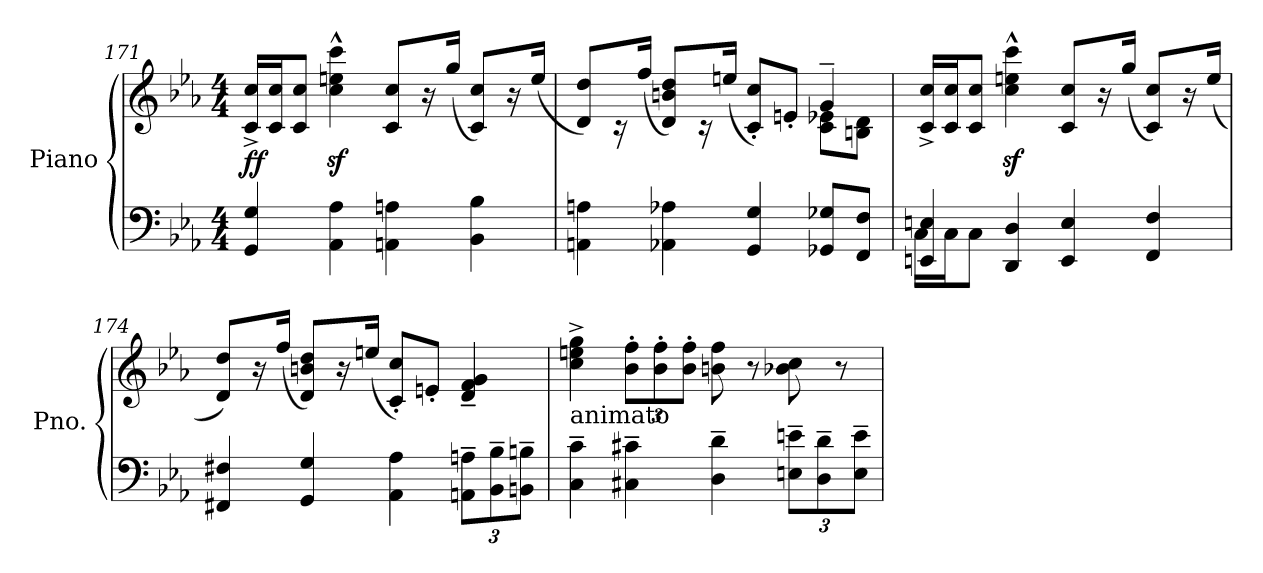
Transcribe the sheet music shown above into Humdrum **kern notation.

**kern	**kern	**dynam
*part1	*part1	*part1
*staff2	*staff1	*staff1/2
*I"Piano	*	*
*I'Pno.	*	*
!!LO:LB:g=z
*clefF4	*clefG2	*
*k[b-e-a-]	*k[b-e-a-]	*
*M4/4	*M4/4	*
=171	=171	=171
!	!	!LO:DY:b
4GG/ 4G/	16c/^ 16cc/^LL	ff
.	16c/ 16cc/J	.
.	8c/ 8cc/J	.
4AA-\ 4A-\	4cc\z<^^ 4een\z<^^ 4ccc\z<^^	.
4AAn\ 4An\	8c/ 8cc/L	.
.	16r	.
.	(<16gg/Jk	.
4BB-\ 4B-\	8c/ 8cc/L)	.
.	16r	.
.	(<16ee/Jk	.
=172	=172	=172
*	*^	*
4AAn\ 4An\	8d/ 8dd/L)	2.ryy	.
.	16rc	.	.
.	(<16ff/Jk	.	.
4AA-X\ 4A-X\	8d/ 8bn/ 8dd/L)	.	.
.	16rc	.	.
.	(<16een/Jk	.	.
4GG/ 4G/	8c/' 8cc/'L)	.	.
.	8en'/J	.	.
8GG-X/ 8G-X/L	4g~/	8c\ 8e-X\L	.
8FF/ 8F/J	.	8Bn\ 8d\J	.
*	*v	*v	*
=173	=173	=173
*^	*	*
4EEn/ 4En/	16C\LL	16c/^ 16cc/^LL	.
.	16C\J	16c/ 16cc/J	.
.	8C\J	8c/ 8cc/J	.
4DD/ 4D/	4ryy	4cc\z<^^ 4een\z<^^ 4ccc\z<^^	.
4EE/ 4E/	2ryy	8c/ 8cc/L	.
.	.	16r	.
.	.	(<16gg/Jk	.
4FF/ 4F/	.	8c/ 8cc/L)	.
.	.	16r	.
.	.	(<16ee/Jk	.
*v	*v	*	*
!!LO:PB:g=z
=174	=174	=174
4FF#X/ 4F#X/	8d/ 8dd/L)	.
.	16r	.
.	(<16ff/Jk	.
4GG/ 4G/	8d/ 8bn/ 8dd/L)	.
.	16r	.
.	(<16een/Jk	.
4AA-\ 4A-\	8c/' 8cc/'L)	.
.	8en'/J	.
*Xbrackettup	*	*
12AAn\~ 12An\~L	4d/~ 4f/~ 4g/~	.
12BB-\~ 12B-\~	.	.
12BBn\~ 12Bn\~J	.	.
=175	=175	=175
!	!LO:TX:b:t=animato	!
4C\~ 4c\~	4cc\^ 4een\^ 4gg\^	.
*	*Xbrackettup	*
4C#X\~ 4c#X\~	12b-\' 12ff\'L	.
.	12b-\' 12ff\'	.
.	12b-\' 12ff\'J	.
4D\~ 4d\~	8bn\ 8ff\	.
.	8r	.
12En\~ 12en\~L	8b-X\ 8cc\	.
12D\~ 12d\~	.	.
.	8r	.
12E\~ 12e\~J	.	.
=	=	=
*-	*-	*-
